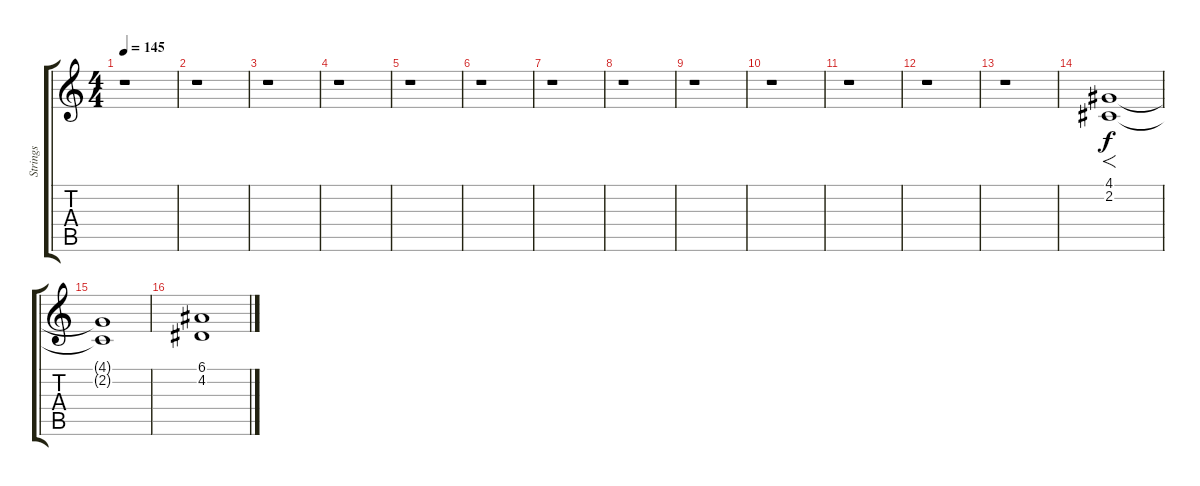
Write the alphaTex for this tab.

\track ("Strings" "Strings") {instrument stringensemble1}
\staff {score tabs}
\tuning (E4 B3 G3 D3 A2 E2) {hide}
\ts (4 4)
\tempo 145
\clef g2
\ks c
r.1{dy f} |
r.1 |
r.1 |
r.1 |
r.1 |
r.1 |
r.1 |
r.1 |
r.1 |
r.1 |
r.1 |
r.1 |
r.1 |
(4.1 2.2).1{f} |
(4.1{t} 2.2{t}).1 |
(6.1 4.2).1
